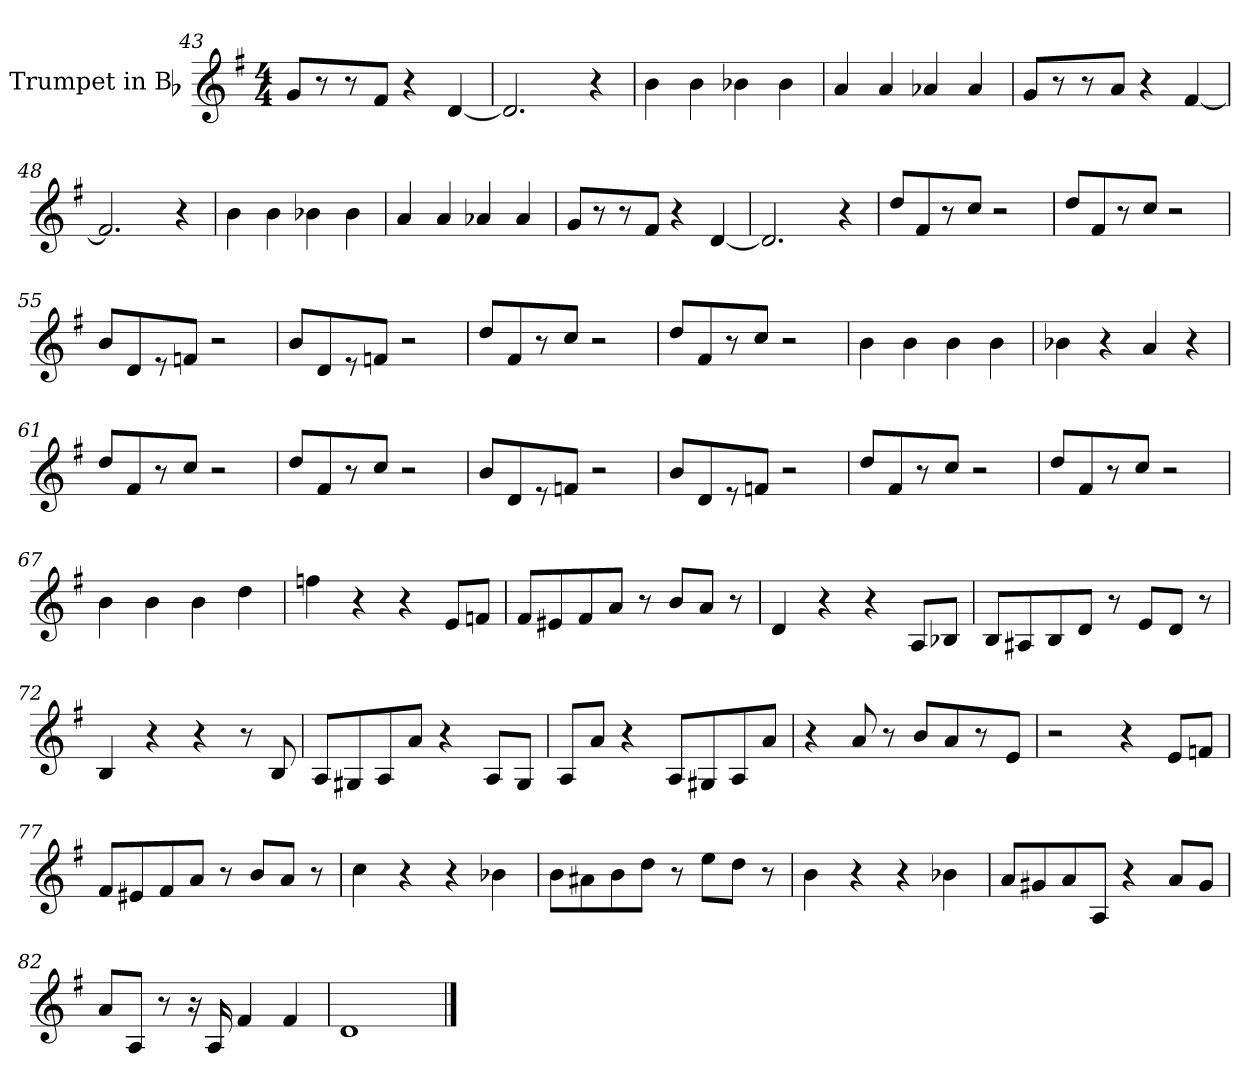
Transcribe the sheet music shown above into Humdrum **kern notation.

**kern
*part1
*staff1
*I"Trumpet in Bb
*I'Tpt
!!LO:LB:g=z
*clefG2
*ITrd1c2
*k[b-]
*F:
*M4/4
=43
8f/L
8r
8r
8e/J
4r
[4c/
=44
2.c/]
4r
=45
4a\
4a\
4a-X\
4a-\
=46
4g/
4g/
4g-X/
4g-/
=47
8f/L
8r
8r
8g/J
4r
[4e/
=48
2.e/]
4r
!!LO:LB:g=z
=49
4a\
4a\
4a-X\
4a-\
=50
4g/
4g/
4g-X/
4g-/
=51
8f/L
8r
8r
8e/J
4r
[4c/
=52
2.c/]
4r
=53
8cc/L
8e/
8r
8b-/J
2r
!!LO:LB:g=z
=54
8cc/L
8e/
8r
8b-/J
2r
=55
8a/L
8c/
8r
8e-X/J
2r
=56
8a/L
8c/
8r
8e-X/J
2r
=57
8cc/L
8e/
8r
8b-/J
2r
=58
8cc/L
8e/
8r
8b-/J
2r
!!LO:LB:g=z
=59
4a\
4a\
4a\
4a\
=60
4a-X\
4r
4g/
4r
=61
8cc/L
8e/
8r
8b-/J
2r
=62
8cc/L
8e/
8r
8b-/J
2r
=63
8a/L
8c/
8r
8e-X/J
2r
!!LO:LB:g=z
=64
8a/L
8c/
8r
8e-X/J
2r
=65
8cc/L
8e/
8r
8b-/J
2r
=66
8cc/L
8e/
8r
8b-/J
2r
=67
4a\
4a\
4a\
4cc\
=68
4ee-X\
4r
4r
8d/L
8e-X/J
!!LO:LB:g=z
=69
8e/L
8d#X/
8e/
8g/J
8r
8a/L
8g/J
8r
=70
4c/
4r
4r
8G/L
8A-X/J
=71
8A/L
8G#X/
8A/
8c/J
8r
8d/L
8c/J
8r
=72
4A/
4r
4r
8r
8A/
!!LO:LB:g=z
=73
8G/L
8F#X/
8G/
8g/J
4r
8G/L
8F#/J
=74
8G/L
8g/J
4r
8G/L
8F#X/
8G/
8g/J
=75
4r
8g/
8r
8a/L
8g/
8r
8d/J
=76
2r
4r
8d/L
8e-X/J
!!LO:PB:g=z
=77
8e/L
8d#X/
8e/
8g/J
8r
8a/L
8g/J
8r
=78
4b-\
4r
4r
4a-X\
=79
8a\L
8g#X\
8a\
8cc\J
8r
8dd\L
8cc\J
8r
=80
4a\
4r
4r
4a-X\
=81
8g/L
8f#X/
8g/
8G/J
4r
8g/L
8f#/J
!!LO:LB:g=z
=82
8g/L
8G/J
8r
16r
16G/
4e/
4e/
=83
1c
==
*-
